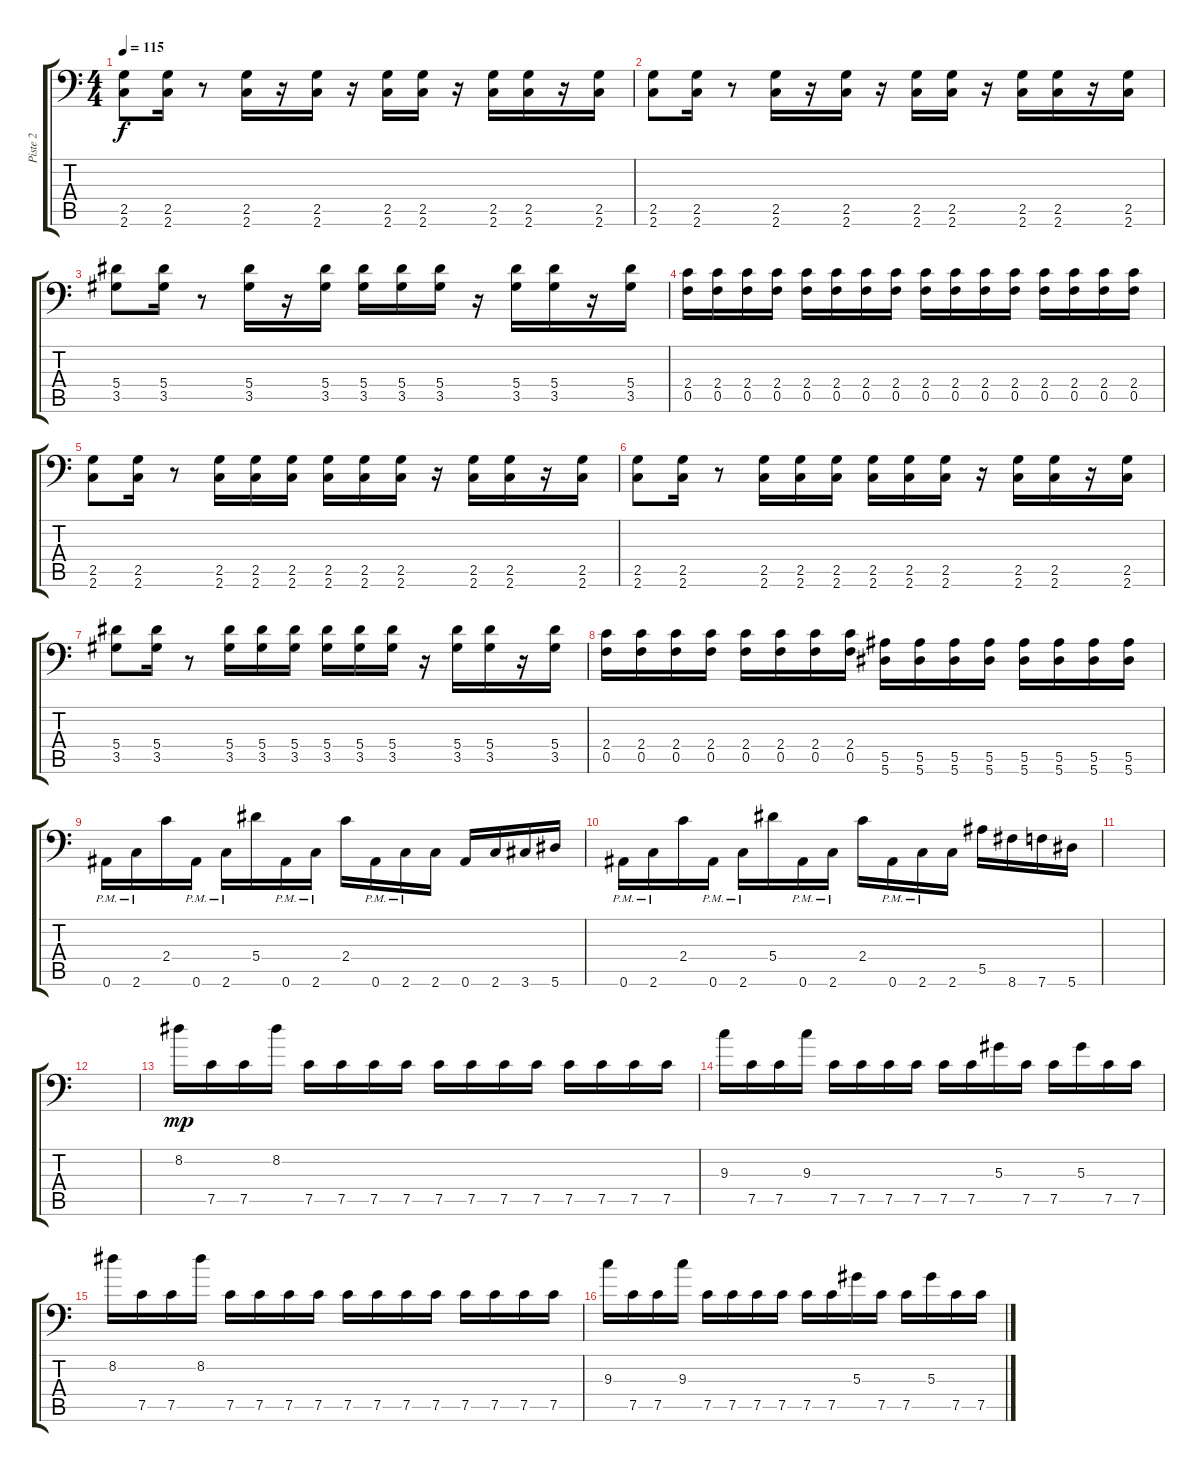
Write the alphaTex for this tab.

\track ("Piste 2" "Piste 2") {instrument distortionguitar}
\staff {score tabs}
\tuning (C4 G3 Eb3 Bb2 F2 Bb1) {hide}
\ts (4 4)
\tempo 115
\clef f4
\ks c
(2.5 2.6).8{dy f} (2.5 2.6).16 r.8 (2.5 2.6).16 r.16 (2.5 2.6).16 r.16 (2.5 2.6).16 (2.5 2.6).16 r.16 (2.5 2.6).16 (2.5 2.6).16 r.16 (2.5 2.6).16 |
(2.5 2.6).8 (2.5 2.6).16 r.8 (2.5 2.6).16 r.16 (2.5 2.6).16 r.16 (2.5 2.6).16 (2.5 2.6).16 r.16 (2.5 2.6).16 (2.5 2.6).16 r.16 (2.5 2.6).16 |
(5.4 3.5).8 (5.4 3.5).16 r.8 (5.4 3.5).16 r.16 (5.4 3.5).16 (5.4 3.5).16 (5.4 3.5).16 (5.4 3.5).16 r.16 (5.4 3.5).16 (5.4 3.5).16 r.16 (5.4 3.5).16 |
(2.4 0.5).16 (2.4 0.5).16 (2.4 0.5).16 (2.4 0.5).16 (2.4 0.5).16 (2.4 0.5).16 (2.4 0.5).16 (2.4 0.5).16 (2.4 0.5).16 (2.4 0.5).16 (2.4 0.5).16 (2.4 0.5).16 (2.4 0.5).16 (2.4 0.5).16 (2.4 0.5).16 (2.4 0.5).16 |
(2.5 2.6).8 (2.5 2.6).16 r.8 (2.5 2.6).16 (2.5 2.6).16 (2.5 2.6).16 (2.5 2.6).16 (2.5 2.6).16 (2.5 2.6).16 r.16 (2.5 2.6).16 (2.5 2.6).16 r.16 (2.5 2.6).16 |
(2.5 2.6).8 (2.5 2.6).16 r.8 (2.5 2.6).16 (2.5 2.6).16 (2.5 2.6).16 (2.5 2.6).16 (2.5 2.6).16 (2.5 2.6).16 r.16 (2.5 2.6).16 (2.5 2.6).16 r.16 (2.5 2.6).16 |
(5.4 3.5).8 (5.4 3.5).16 r.8 (5.4 3.5).16 (5.4 3.5).16 (5.4 3.5).16 (5.4 3.5).16 (5.4 3.5).16 (5.4 3.5).16 r.16 (5.4 3.5).16 (5.4 3.5).16 r.16 (5.4 3.5).16 |
(2.4 0.5).16 (2.4 0.5).16 (2.4 0.5).16 (2.4 0.5).16 (2.4 0.5).16 (2.4 0.5).16 (2.4 0.5).16 (2.4 0.5).16 (5.5 5.6).16 (5.5 5.6).16 (5.5 5.6).16 (5.5 5.6).16 (5.5 5.6).16 (5.5 5.6).16 (5.5 5.6).16 (5.5 5.6).16 |
0.6{pm}.16 2.6{pm}.16 2.4.16 0.6{pm}.16 2.6{pm}.16 5.4.16 0.6{pm}.16 2.6{pm}.16 2.4.16 0.6{pm}.16 2.6{pm}.16 2.6.16 0.6.16 2.6.16 3.6.16 5.6.16 |
0.6{pm}.16 2.6{pm}.16 2.4.16 0.6{pm}.16 2.6{pm}.16 5.4.16 0.6{pm}.16 2.6{pm}.16 2.4.16 0.6{pm}.16 2.6{pm}.16 2.6.16 5.5.16 8.6.16 7.6.16 5.6.16 |
|
|
8.2.16{dy mp} 7.5.16 7.5.16 8.2.16 7.5.16 7.5.16 7.5.16 7.5.16 7.5.16 7.5.16 7.5.16 7.5.16 7.5.16 7.5.16 7.5.16 7.5.16 |
9.3.16 7.5.16 7.5.16 9.3.16 7.5.16 7.5.16 7.5.16 7.5.16 7.5.16 7.5.16 5.3.16 7.5.16 7.5.16 5.3.16 7.5.16 7.5.16 |
8.2.16 7.5.16 7.5.16 8.2.16 7.5.16 7.5.16 7.5.16 7.5.16 7.5.16 7.5.16 7.5.16 7.5.16 7.5.16 7.5.16 7.5.16 7.5.16 |
9.3.16 7.5.16 7.5.16 9.3.16 7.5.16 7.5.16 7.5.16 7.5.16 7.5.16 7.5.16 5.3.16 7.5.16 7.5.16 5.3.16 7.5.16 7.5.16
